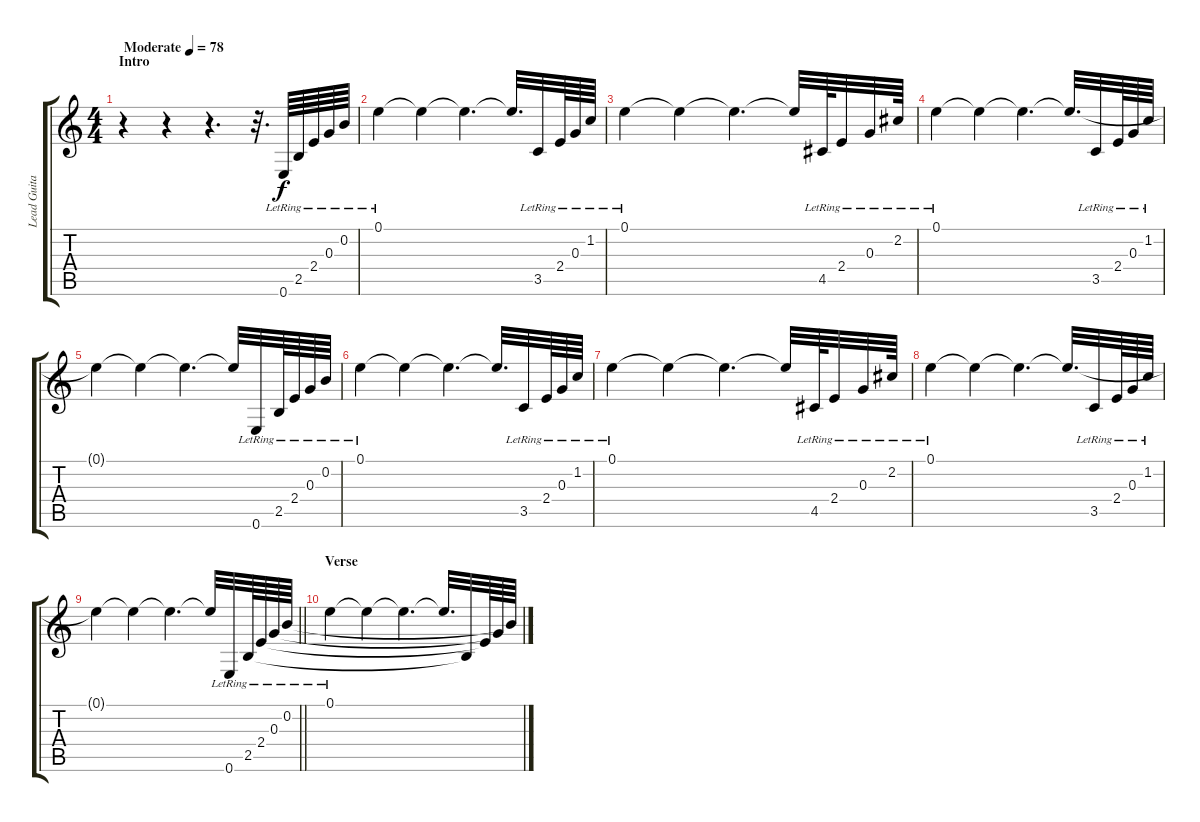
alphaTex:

\track ("Lead Guitar - Gem Archer" "Lead Guita") {instrument overdrivenguitar}
\staff {score tabs}
\tuning (E4 B3 G3 D3 A2 E2) {hide}
\ts (4 4)
\section ("" "Intro")
\tempo (78 "Moderate")
\clef g2
\ks c
r.4{dy f instrument overdrivenguitar} r.4 r.4{d} r.32{d} 0.6{lr}.64 2.5{lr}.64 2.4{lr}.64 0.3{lr}.64 0.2{lr}.64 |
0.1{lr}.4 0.1{t}.4 0.1{t}.4{d} 0.1{t}.32{d} 3.5{lr}.32 2.4{lr}.64 0.3{lr}.64 1.2{lr}.64 |
0.1{lr}.4 0.1{t}.4 0.1{t}.4{d} 0.1{t}.32 4.5{lr}.64 2.4{lr}.32 0.3{lr}.32 2.2{lr}.64 |
0.1{lr}.4 0.1{t}.4 0.1{t}.4{d} 0.1{t}.32{d} 3.5{lr}.32 2.4{lr}.64 0.3{lr}.64 1.2{lr}.64 |
0.1{t}.4 0.1{t}.4 0.1{t}.4{d} 0.1{t}.32 0.6{lr}.32 2.5{lr}.64 2.4{lr}.64 0.3{lr}.64 0.2{lr}.64 |
0.1{lr}.4 0.1{t}.4 0.1{t}.4{d} 0.1{t}.32{d} 3.5{lr}.32 2.4{lr}.64 0.3{lr}.64 1.2{lr}.64 |
0.1{lr}.4 0.1{t}.4 0.1{t}.4{d} 0.1{t}.32 4.5{lr}.64 2.4{lr}.32 0.3{lr}.32 2.2{lr}.64 |
0.1{lr}.4 0.1{t}.4 0.1{t}.4{d} 0.1{t}.32{d} 3.5{lr}.32 2.4{lr}.64 0.3{lr}.64 1.2{lr}.64 |
\barLineRight lightlight
0.1{t}.4 0.1{t}.4 0.1{t}.4{d} 0.1{t}.32 0.6{lr}.32 2.5{lr}.64 2.4{lr}.64 0.3{lr}.64 0.2{lr}.64 |
\section ("" "Verse")
0.1{lr}.4 0.1{t}.4 0.1{t}.4{d} 0.1{t}.32{d} 2.5{t}.32 2.4{t}.64 0.3{t}.64 0.2{t}.64
